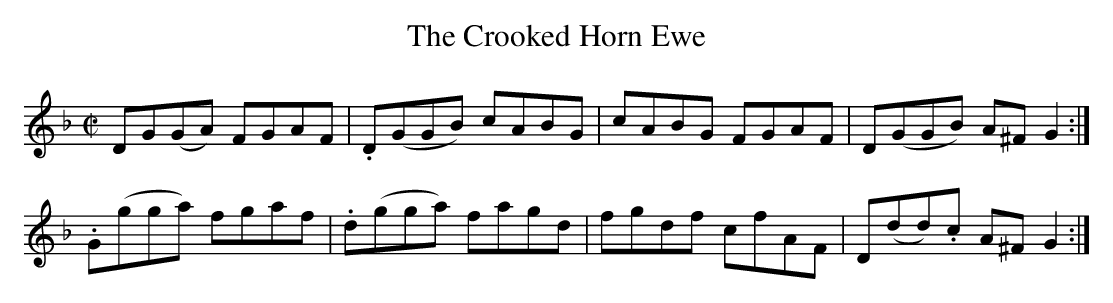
X:1
T:The Crooked Horn Ewe
M:C|
L:1/8
K:GDor
 DG(GA) FGAF|.D(GGB) cABG|cABG FGAF|D(GGB)  A^FG2:|
.G(gga) fgaf|.d(gga) fagd|fgdf cfAF|D(dd).c A^FG2:|
